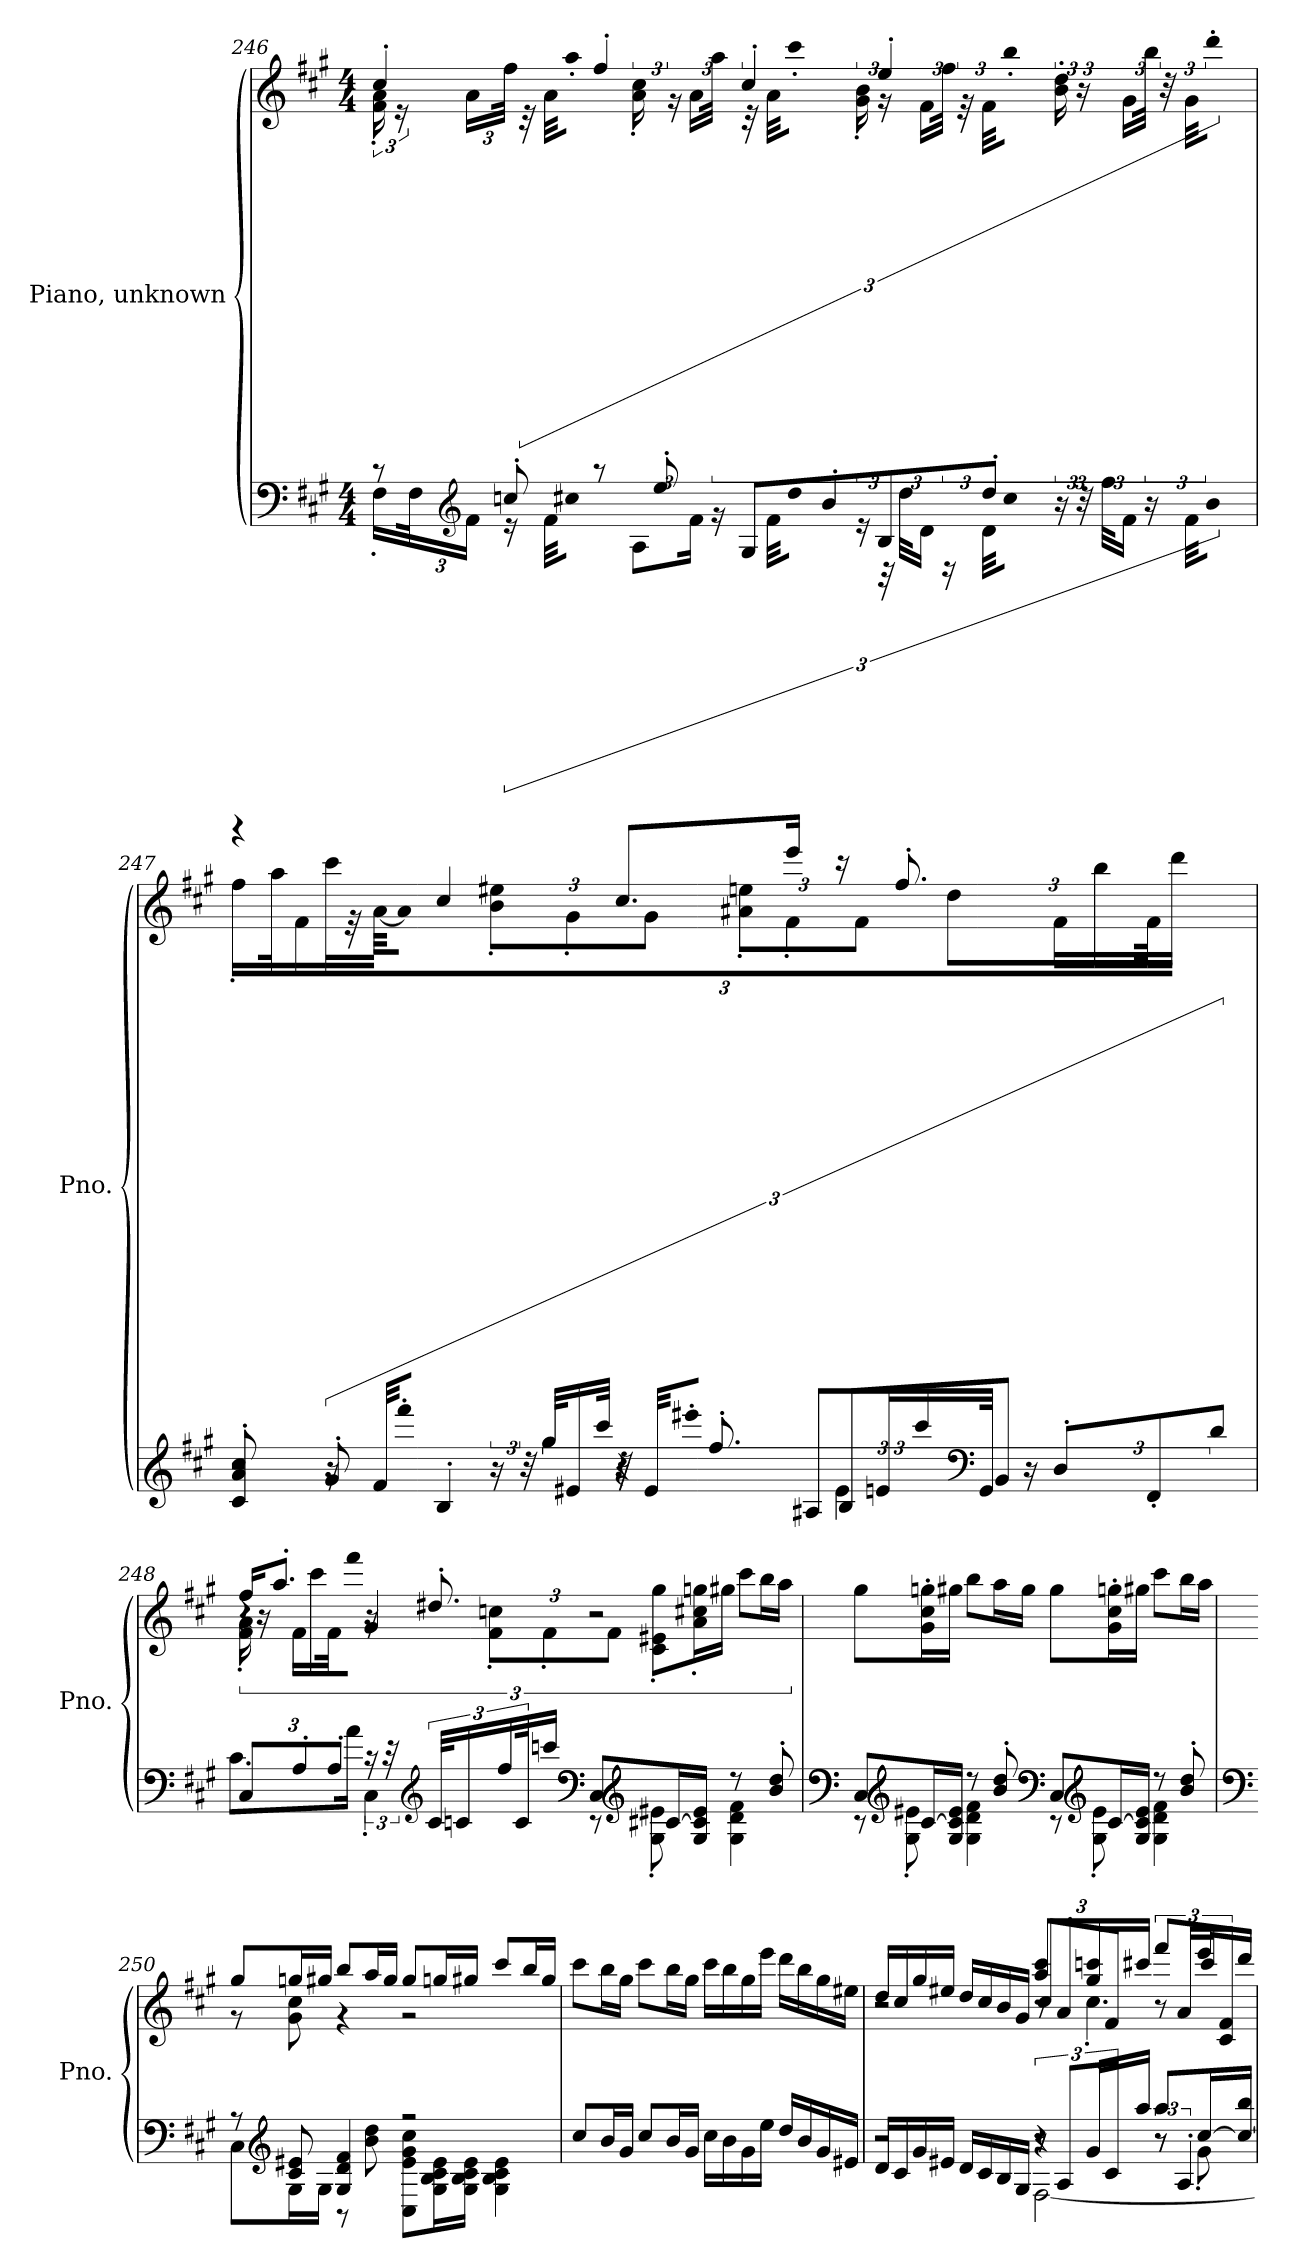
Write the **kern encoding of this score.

**kern	**kern
*part1	*part1
*staff2	*staff1
*I"Piano, unknown	*
*I'Pno.	*
!!LO:LB:g=z
*clefF4	*clefG2
*k[f#c#g#]	*k[f#c#g#]
*M4/4	*M4/4
=246	=246
*^	*^
8r	16F#'\LL	4cc#'/	24f#\' 24a\'
.	.	.	24r
*	*Xbrackettup	*	*
.	48F#\K	.	.
*clefG2	*	*	*
.	24f#\JJ	.	24a\LL
*	*brackettup	*	*
8ccn'/	24r	.	48ff#\JJk
.	.	.	48r
.	48f#\KLL	.	48a\KLL
.	16cc#X\JJ	.	16aa'\JJ
*	*Xbrackettup	*	*
8r	12A\L	4ff#'/	24a\' 24cc#\'
.	.	.	24r
.	24f#\Jk	.	24a\LL
*	*brackettup	*	*
8ee'/	24r	.	48aa\JJk
.	.	.	48r
.	48f#\KLL	.	48a\KLL
.	16dd\JJ	.	16ccc#'\JJ
8G#/L	24r	4cc#'/	24g#\' 24b\'
.	48r	.	24r
.	48dd\KLL	.	.
.	24d\JJ	.	24f#\LL
8b'/	24r	.	48ff#\JJk
.	.	.	48r
.	48d\KLL	.	48f#\KLL
.	16cc#\JJ	.	16bb'\JJ
8B/	24r	4ee'/	24b\' 24dd\'
.	48r	.	24r
.	48ff#\KLL	.	.
.	24f#\JJ	.	24g#\LL
8dd'/J	24r	.	48bb\JJk
.	.	.	48r
.	48f#\KLL	.	48g#\KLL
.	16b\JJ	.	16ddd'\JJ
!!LO:LB:g=z	!!
=247	=247	=247	=247
*	*^	*	*
8c#/' 8a/' 8cc#/'	2r	8r	4r	16ff#'\LL
*	*	*	*	*Xbrackettup
.	.	.	.	48aa\K
.	.	.	.	24f#\
*	*	*	*	*brackettup
24r	.	8g#'/	.	48ccc#\JJk
.	.	.	.	48r
48f#/KLL	.	.	.	[48a\KLL
16fff#'/JJ	.	.	.	16a\JJ]
*	*	*	*	*Xbrackettup
24r	.	4B'/	4cc#/	12b\' 12ee#X\'L
48r	.	.	.	.
48gg#/KLL	.	.	.	.
24e#X/	.	.	.	12g#'\
48ccc#/JJk	.	.	.	.
48r	.	.	.	.
48e#/KLL	.	.	.	12g#\J
16eee#X'/JJ	.	.	.	.
*Xbrackettup	*	*	*	*
12A#X/L	4r	16r	8.cc#/L	12a#X\' 12een\'L
.	.	8.ff#'/	.	.
24en/L	.	.	.	12f#'\
24ccc#/	.	.	.	.
48e/JJk	.	.	.	12f#\J
16r	.	.	16eee/Jk	.
12b'/L	4e\	8B/L	16r	12dd\L
.	.	.	8.ff#'/	.
12d'/	.	.	.	24f#\L
*clefF4	*	*	*	*
.	.	8BB/J	.	24bb\
12d/J	.	.	.	48f#\K
.	.	.	.	16ddd\JJ
*	*v	*v	*	*
!!LO:LB:g=z
=248	=248	=248	=248
*	*	*	*brackettup
*	*	*	*^
12C#/L	8.c#\L	16ff#/KL	24f#\' 24a\'	4r
.	.	.	24r	.
.	.	8.aa'/J	.	.
12A'/	.	.	24f#\LL	.
*	*	*	*Xbrackettup	*
.	.	.	24ccc#\	.
12A'/J	.	.	48f#\K	.
.	16a\Jk	.	16fff#\JJ	.
*brackettup	*	*	*	*
24r	4C#'\	16r	12f#\' 12ccn\'L	4g#/
48r	.	.	.	.
*clefG2	*	*	*	*
48c#/KLL	.	8.dd#X'/	.	.
24cn/	.	.	12f#'\	.
*Xbrackettup	*	*	*	*
24ff#/	.	.	.	.
48c/K	.	.	12f#\J	.
16cccn/JJ	.	.	.	.
*clefF4	*	*	*	*
8C#/L	8r	2r	8c#\' 8e#X\' 8gg#\'L	2r
*clefG2	*	*	*	*
[16c#X/L	8G#\' 8e#X\'	.	16a\' 16cc#X\' 16ggn\'L	.
16G#/ 16c#/] 16e#/JJ	.	.	16gg#X\JJ	.
8r	4G#\ 4d\ 4f#\	.	8ccc#\L	.
8b/' 8dd/'	.	.	16bb\L	.
.	.	.	16aa\JJ	.
*	*	*v	*v	*v
!!LO:PB:g=z
=249	=249	=249
*clefF4	*	*
8C#/L	8r	8gg#\L
*clefG2	*	*
[16c#/L	8G#\' 8e#X\'	16g#\' 16cc#\' 16ggn\'L
16G#/ 16c#/] 16e#/JJ	.	16gg#X\JJ
8r	4G#\ 4d\ 4f#\	8bb\L
8b/' 8dd/'	.	16aa\L
.	.	16gg#\JJ
*clefF4	*	*
8C#/L	8r	8gg#\L
*clefG2	*	*
[16c#/L	8G#\' 8e#\'	16g#\' 16cc#\' 16ggn\'L
16G#/ 16c#/] 16e#/JJ	.	16gg#X\JJ
8r	4G#\ 4d\ 4f#\	8ccc#\L
8b/' 8dd/'	.	16bb\L
.	.	16aa\JJ
=250	=250	=250
*clefF4	*	*
*	*	*^
8r	8C#\L	8gg#/L	8r
*clefG2	*	*	*
8c#/ 8e#X/	16G#\L	16ggn/L	8g#\ 8cc#\
.	16G#\JJ	16gg#X/JJ	.
4G#/ 4d/ 4f#/	8r	8bb/L	4r
.	8b\ 8dd\	16aa/L	.
.	.	16gg#/JJ	.
2r	8C#\ 8e#\ 8g#\ 8cc#\L	8gg#/L	2r
.	16G#\ 16B\ 16c#\ 16e#\L	16ggn/L	.
.	16G#\ 16B\ 16c#\ 16e#\JJ	16gg#X/JJ	.
.	4G#\ 4B\ 4c#\ 4e#\	8ccc#/L	.
.	.	16bb/L	.
.	.	16gg#/JJ	.
*v	*v	*	*
*	*v	*v
!!LO:LB:g=z
=251	=251
8cc#/L	8ccc#\L
16b/L	16bb\L
16g#/JJ	16gg#\JJ
8cc#/L	8ccc#\L
16b/L	16bb\L
16g#/JJ	16gg#\JJ
16cc#\LL	16ccc#\LL
16b\	16bb\
16g#\	16gg#\
16ee\JJ	16eee\JJ
16dd/LL	16ddd\LL
16b/	16bb\
16g#/	16gg#\
16e#X/JJ	16ee#X\JJ
=252	=252
*^	*^
*	*^	*	*^
*	*	*^	*	*	*
2r	2r	16d/LL	2r	2r	2r	16dd/LL
.	.	16c#/	.	.	.	16cc#/
.	.	16g#/	.	.	.	16gg#/
.	.	16e#X/JJ	.	.	.	16ee#X/JJ
.	.	16d/LL	.	.	.	16dd/LL
.	.	16c#/	.	.	.	16cc#/
.	.	16B/	.	.	.	16b/
.	.	16G#/JJ	.	.	.	16g#/JJ
*	*	*brackettup	*	*	*	*
8r	4r	12r	[2F#\	8aa/ 8ccc#/L	8r	12cc#/L
.	.	12A/L	.	.	.	12a'/
16g#'/LL	.	.	.	16gg#/ 16cccn/L	4.cc#'\	.
.	.	12c#/J	.	.	.	12f#/J
16aa/JJ	.	.	.	16ccc#X/JJ	.	.
*	*	*	*	*	*	*brackettup
8aa/L	8r	12r	.	8fff#/L	.	12r
.	.	6A'/	.	.	.	24a/LL
*	*	*	*	*	*	*Xbrackettup
[16cc#/L	8g#'\	.	.	16eee/L	.	24ccc#/J
.	.	.	.	.	.	12c#/ 12f#/J
16cc#/_ 16bb/JJ	.	.	.	16ddd/JJ	.	.
*v	*v	*v	*v	*	*	*
*	*v	*v	*v
=	=
*-	*-
